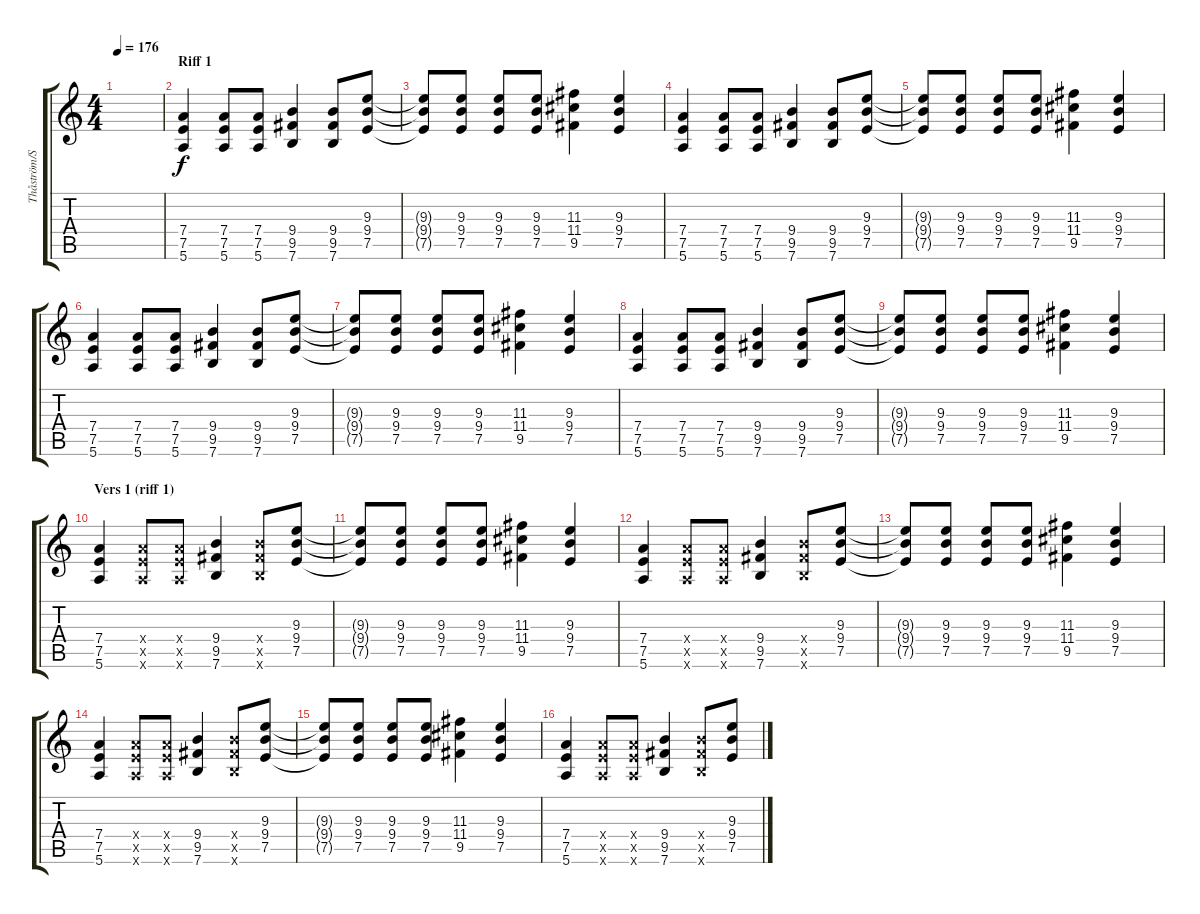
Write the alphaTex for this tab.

\track ("Thåström/Stry - Gitarr" "Thåström/S") {instrument distortionguitar}
\staff {score tabs}
\tuning (E4 B3 G3 D3 A2 E2) {hide}
\ts (4 4)
\tempo 176
\clef g2
\ks c
|
\section ("" "Riff 1")
(7.4 7.5 5.6).4 (7.4 7.5 5.6).8 (7.4 7.5 5.6).8 (9.4 9.5 7.6).4 (9.4 9.5 7.6).8 (9.3 9.4 7.5).8 |
(9.3{t} 9.4{t} 7.5{t}).8 (9.3 9.4 7.5).8 (9.3 9.4 7.5).8 (9.3 9.4 7.5).8 (11.3 11.4 9.5).4 (9.3 9.4 7.5).4 |
(7.4 7.5 5.6).4 (7.4 7.5 5.6).8 (7.4 7.5 5.6).8 (9.4 9.5 7.6).4 (9.4 9.5 7.6).8 (9.3 9.4 7.5).8 |
(9.3{t} 9.4{t} 7.5{t}).8 (9.3 9.4 7.5).8 (9.3 9.4 7.5).8 (9.3 9.4 7.5).8 (11.3 11.4 9.5).4 (9.3 9.4 7.5).4 |
(7.4 7.5 5.6).4 (7.4 7.5 5.6).8 (7.4 7.5 5.6).8 (9.4 9.5 7.6).4 (9.4 9.5 7.6).8 (9.3 9.4 7.5).8 |
(9.3{t} 9.4{t} 7.5{t}).8 (9.3 9.4 7.5).8 (9.3 9.4 7.5).8 (9.3 9.4 7.5).8 (11.3 11.4 9.5).4 (9.3 9.4 7.5).4 |
(7.4 7.5 5.6).4 (7.4 7.5 5.6).8 (7.4 7.5 5.6).8 (9.4 9.5 7.6).4 (9.4 9.5 7.6).8 (9.3 9.4 7.5).8 |
(9.3{t} 9.4{t} 7.5{t}).8 (9.3 9.4 7.5).8 (9.3 9.4 7.5).8 (9.3 9.4 7.5).8 (11.3 11.4 9.5).4 (9.3 9.4 7.5).4 |
\section ("" "Vers 1 (riff 1)")
(7.4 7.5 5.6).4 (7.4{x} 7.5{x} 5.6{x}).8 (7.4{x} 7.5{x} 5.6{x}).8 (9.4 9.5 7.6).4 (9.4{x} 9.5{x} 7.6{x}).8 (9.3 9.4 7.5).8 |
(9.3{t} 9.4{t} 7.5{t}).8 (9.3 9.4 7.5).8 (9.3 9.4 7.5).8 (9.3 9.4 7.5).8 (11.3 11.4 9.5).4 (9.3 9.4 7.5).4 |
(7.4 7.5 5.6).4 (7.4{x} 7.5{x} 5.6{x}).8 (7.4{x} 7.5{x} 5.6{x}).8 (9.4 9.5 7.6).4 (9.4{x} 9.5{x} 7.6{x}).8 (9.3 9.4 7.5).8 |
(9.3{t} 9.4{t} 7.5{t}).8 (9.3 9.4 7.5).8 (9.3 9.4 7.5).8 (9.3 9.4 7.5).8 (11.3 11.4 9.5).4 (9.3 9.4 7.5).4 |
(7.4 7.5 5.6).4 (7.4{x} 7.5{x} 5.6{x}).8 (7.4{x} 7.5{x} 5.6{x}).8 (9.4 9.5 7.6).4 (9.4{x} 9.5{x} 7.6{x}).8 (9.3 9.4 7.5).8 |
(9.3{t} 9.4{t} 7.5{t}).8 (9.3 9.4 7.5).8 (9.3 9.4 7.5).8 (9.3 9.4 7.5).8 (11.3 11.4 9.5).4 (9.3 9.4 7.5).4 |
(7.4 7.5 5.6).4 (7.4{x} 7.5{x} 5.6{x}).8 (7.4{x} 7.5{x} 5.6{x}).8 (9.4 9.5 7.6).4 (9.4{x} 9.5{x} 7.6{x}).8 (9.3 9.4 7.5).8
